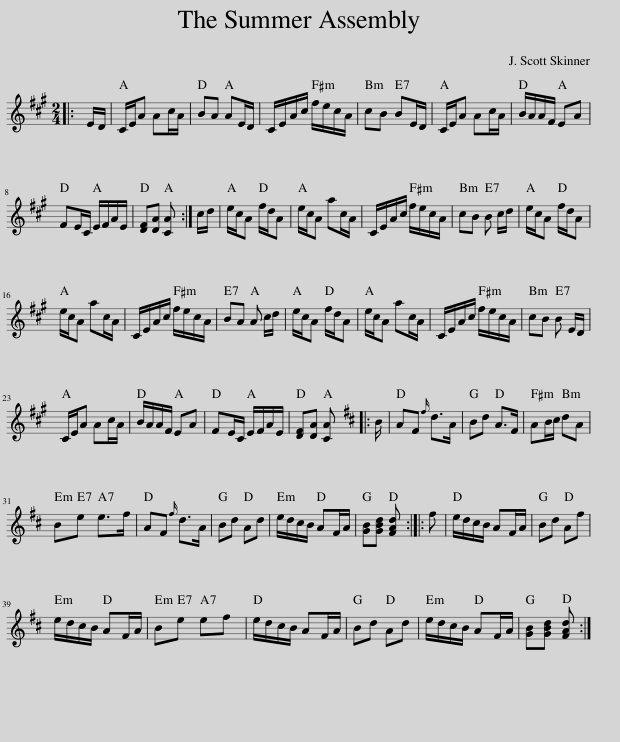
X:1
L:1/8
M:2/4
I:linebreak $
K:A
V:1 treble
V:1
|: E/D/ | C/E/A Ac/A/ | BA AE/D/ | C/E/A/c/ f/e/c/A/ | cB BE/D/ | %5
 C/E/A Ac/A/ | B/A/A/F/ EA |$ FE/C/ E/F/A/E/ | [DF][DA] [CA] :| c/d/ | %10
 e/c/A f/d/A | e/c/A ac/A/ | C/E/A/c/ f/e/c/A/ | cB B c/d/ | e/c/A f/d/A |$ %15
 e/c/A ac/A/ | C/E/A/c/ f/e/c/A/ | BA A c/d/ | e/c/A f/d/A | e/c/A ac/A/ | %20
 C/E/A/c/ f/e/c/A/ | cB B E/D/ |$ C/E/A Ac/A/ | B/A/A/F/ EA | FE/C/ E/F/A/E/ | %25
 [DF][DA] [CA] |:[K:D] B/ | AF{f} d>A | Bd A>F | AB/c/ dA |$ %30
 Be e>f | AF{f} d>A | Bd Ad | e/d/c/B/ AF/A/ | [GB][GBd] [FAd] :: %35
 f | e/d/c/B/ AF/A/ | Bd Af |$ e/d/c/B/ AF/A/ | Be ef | %40
 e/d/c/B/ AF/A/ | Bd Ad | e/d/c/B/ AF/A/ | [GB][GBd] [FAd] :| %44
